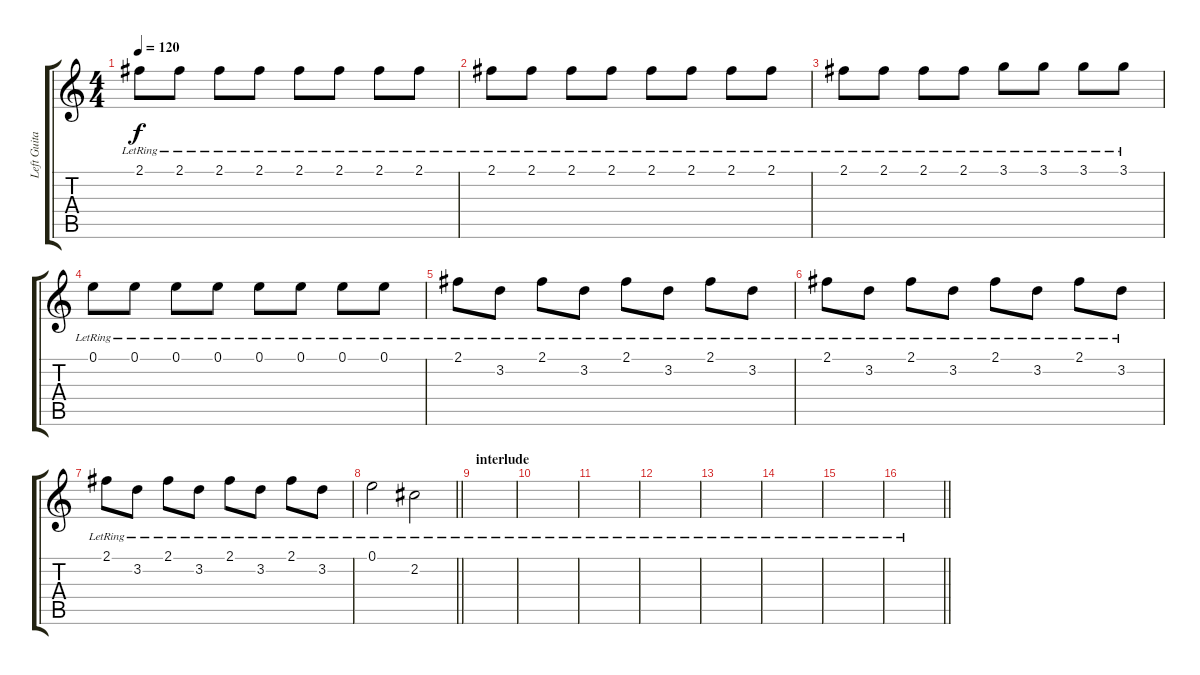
\track ("Left Guitar" "Left Guita") {instrument electricguitarjazz}
\staff {score tabs}
\tuning (E4 B3 G3 D3 A2 E2) {hide}
\ts (4 4)
\tempo 120
\clef g2
\ks c
2.1{lr}.8{dy f} 2.1{lr}.8 2.1{lr}.8 2.1{lr}.8 2.1{lr}.8 2.1{lr}.8 2.1{lr}.8 2.1{lr}.8 |
2.1{lr}.8 2.1{lr}.8 2.1{lr}.8 2.1{lr}.8 2.1{lr}.8 2.1{lr}.8 2.1{lr}.8 2.1{lr}.8 |
2.1{lr}.8 2.1{lr}.8 2.1{lr}.8 2.1{lr}.8 3.1{lr}.8 3.1{lr}.8 3.1{lr}.8 3.1{lr}.8 |
0.1{lr}.8 0.1{lr}.8 0.1{lr}.8 0.1{lr}.8 0.1{lr}.8 0.1{lr}.8 0.1{lr}.8 0.1{lr}.8 |
2.1{lr}.8 3.2{lr}.8 2.1{lr}.8 3.2{lr}.8 2.1{lr}.8 3.2{lr}.8 2.1{lr}.8 3.2{lr}.8 |
2.1{lr}.8 3.2{lr}.8 2.1{lr}.8 3.2{lr}.8 2.1{lr}.8 3.2{lr}.8 2.1{lr}.8 3.2{lr}.8 |
2.1{lr}.8 3.2{lr}.8 2.1{lr}.8 3.2{lr}.8 2.1{lr}.8 3.2{lr}.8 2.1{lr}.8 3.2{lr}.8 |
\barLineRight lightlight
0.1{lr}.2 2.2{lr}.2 |
\section ("" "interlude")
|
|
|
|
|
|
|
\barLineRight lightlight
